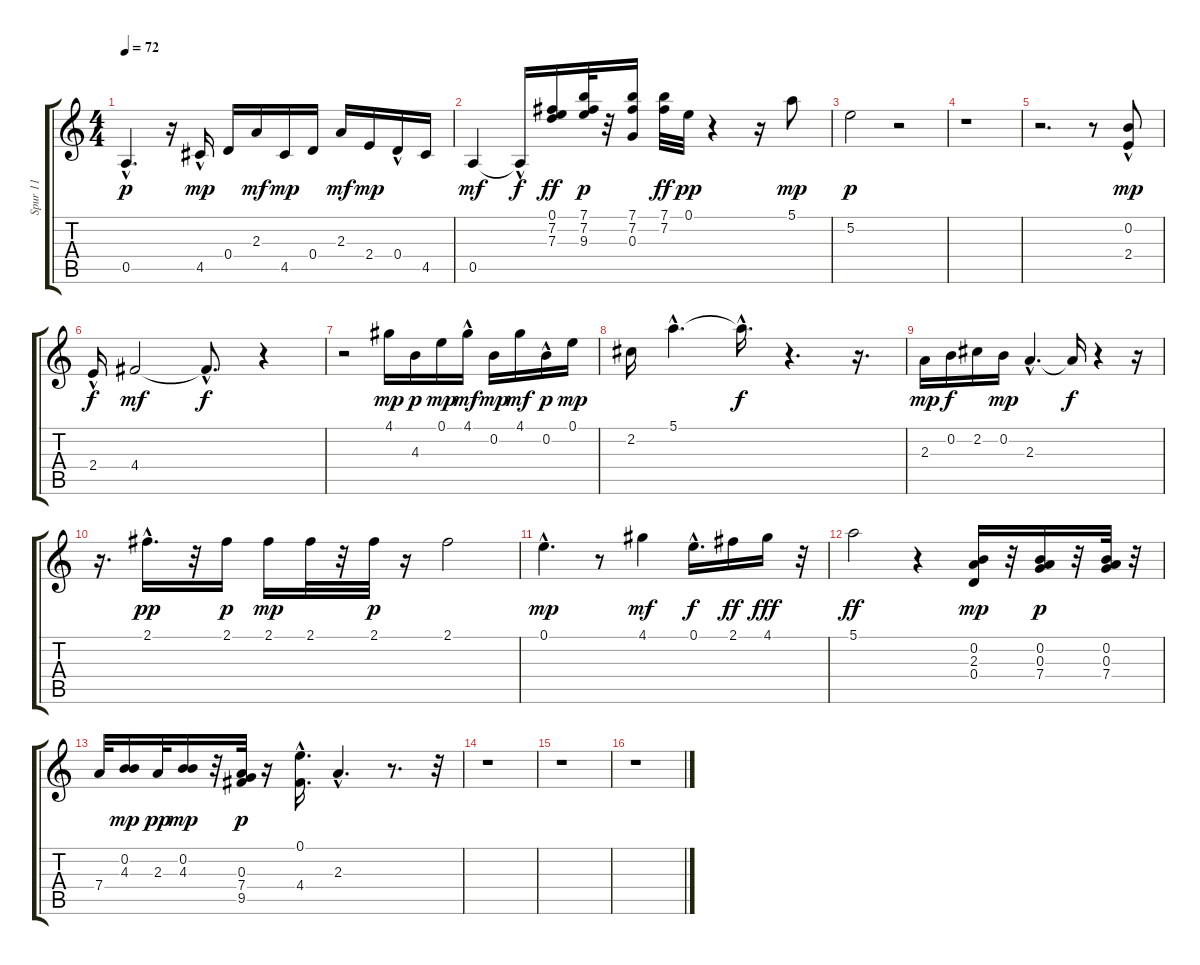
\track ("Spur 11" "Spur 11") {instrument acousticguitarnylon}
\staff {score tabs}
\tuning (E4 B3 G3 D3 A2 E2) {hide}
\ts (4 4)
\tempo 72
\clef g2
\ks c
0.5{hac}.4{d dy p} r.16 4.5{hac}.16{dy mp} 0.4.16 2.3.16{dy mf} 4.5.16{dy mp} 0.4.16 2.3.16{dy mf} 2.4.16{dy mp} 0.4{hac}.16 4.5.16 |
0.5.4{dy mf} 0.5{hac t}.16{dy f} (0.1 7.2 7.3).16{dy ff} (7.1 7.2 9.3).32{dy p} r.32 (7.1 7.2 0.3).16 (7.1 7.2).32{dy ff} 0.1.32{dy pp} r.4 r.16 5.1.8{dy mp} |
5.2.2{dy p} r.2 |
r.1 |
r.2{d} r.8 (0.2{hac} 2.4{hac}).8{dy mp} |
2.4{hac}.16{dy f} 4.4.2{dy mf} 4.4{hac t}.8{d dy f} r.4 |
r.2 4.1.16{dy mp} 4.3.16{dy p} 0.1.16{dy mp} 4.1{hac}.16{dy mf} 0.2.16{dy mp} 4.1.16{dy mf} 0.2{hac}.16{dy p} 0.1.16{dy mp} |
2.2.16 5.1{hac}.4{d} 5.1{hac t}.16{d dy f} r.4{d} r.16{d} |
2.3.16{dy mp} 0.2.16{dy f} 2.2.16 0.2.16{dy mp} 2.3{hac}.4{d} 2.3{t}.16{dy f} r.4 r.16 |
r.16{d} 2.1{hac}.16{d dy pp} r.32 2.1.16{dy p} 2.1.16{dy mp} 2.1.32 r.32 2.1.32{dy p} r.16 2.1.2 |
0.1{hac}.4{d dy mp} r.8 4.1.4{dy mf} 0.1{hac}.16{d dy f} 2.1.16{dy ff} 4.1.16{dy fff} r.32 |
5.1.2{dy ff} r.4 (0.2 2.3 0.4).16{dy mp} r.32 (0.2 0.3 7.4).16{dy p} r.32 (0.2 0.3 7.4).32 r.32 |
7.4.32 (0.2 4.3).16{dy mp} 2.3.32{dy pp} (0.2 4.3).16{dy mp} r.32 (0.3 7.4 9.5).32{dy p} r.16 (0.1{hac} 4.4{hac}).16{d} 2.3{hac}.4{d} r.8{d} r.32 |
r.1 |
r.1 |
r.1
